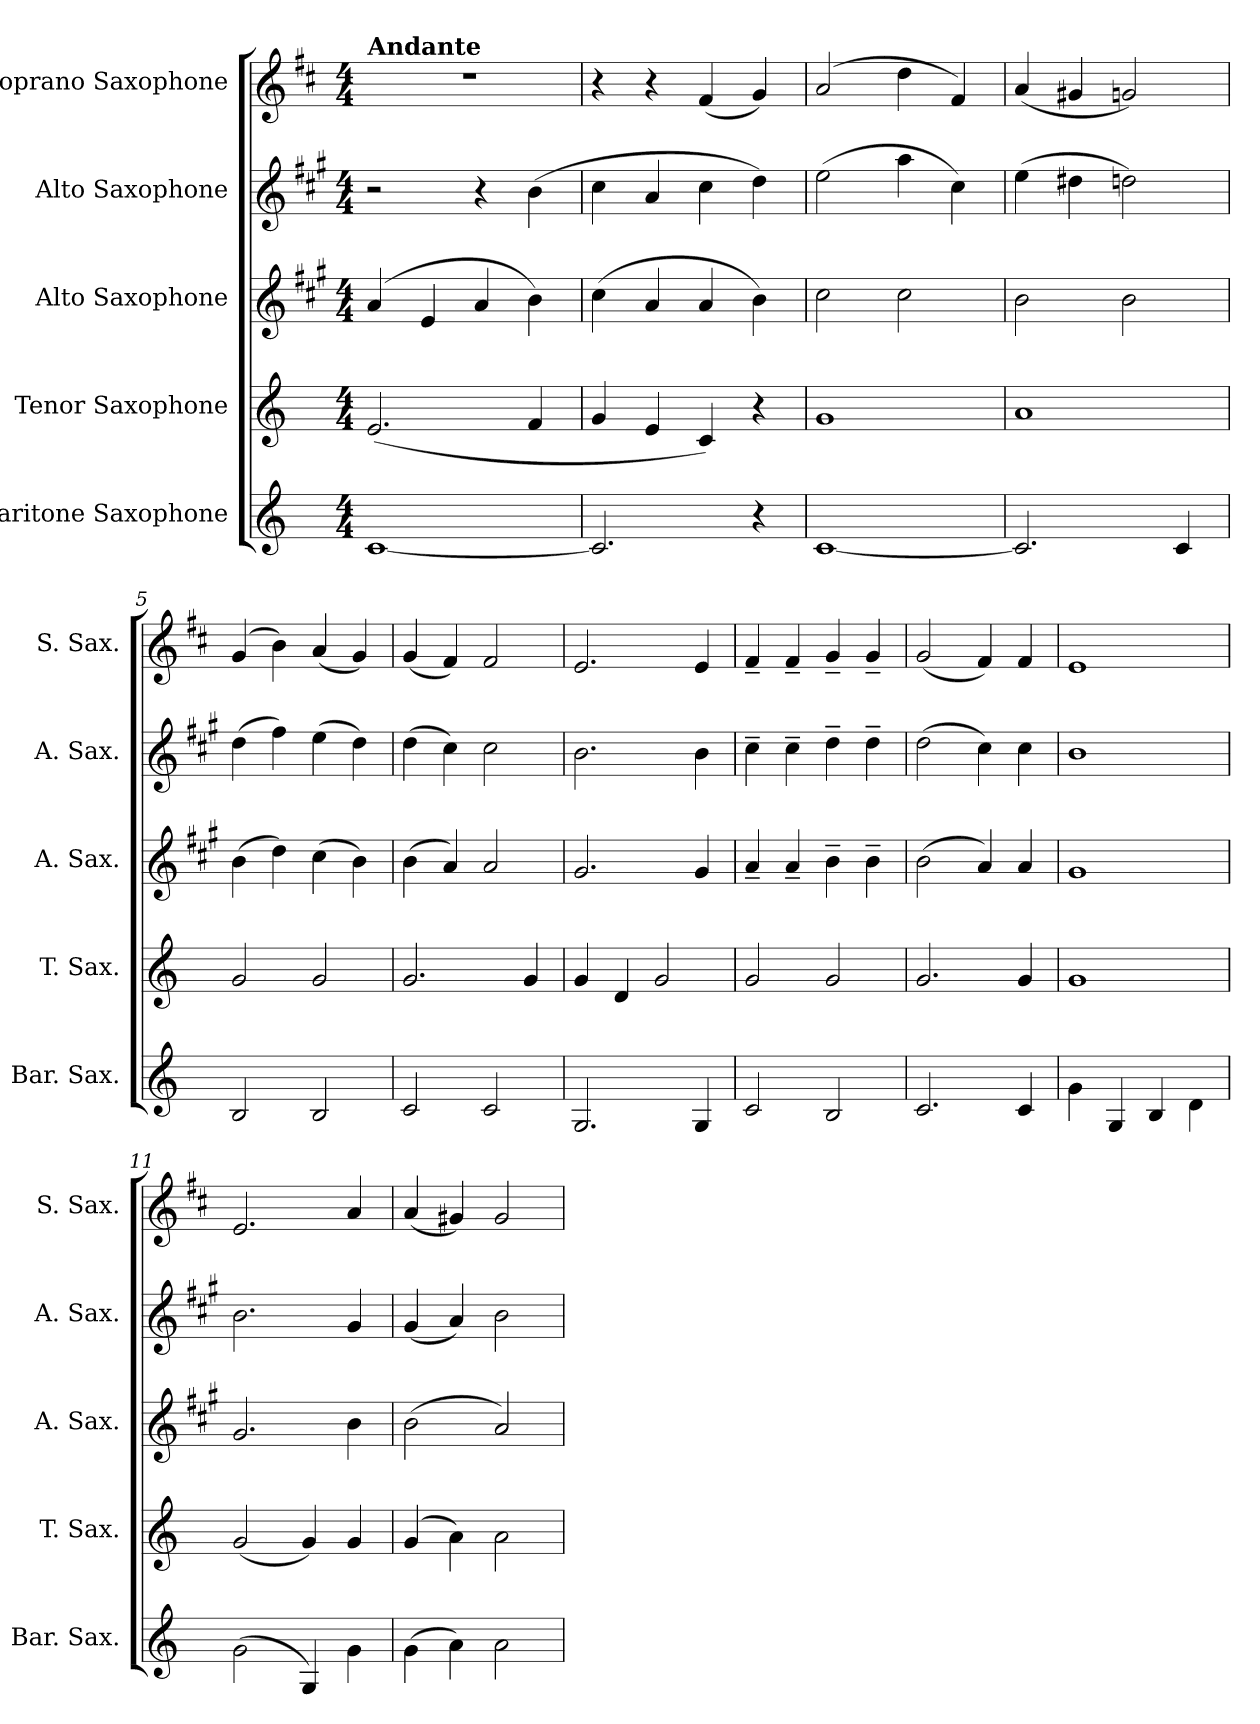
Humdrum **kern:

**kern	**kern	**kern	**kern	**kern
*part5	*part4	*part3	*part2	*part1
*staff5	*staff4	*staff3	*staff2	*staff1
*I"Baritone Saxophone	*I"Tenor Saxophone	*I"Alto Saxophone	*I"Alto Saxophone	*I"Soprano Saxophone
*I'Bar. Sax.	*I'T. Sax.	*I'A. Sax.	*I'A. Sax.	*I'S. Sax.
*clefG2	*clefG2	*clefG2	*clefG2	*clefG2
*ITrd12c21	*ITrd8c14	*ITrd5c9	*ITrd5c9	*ITrd1c2
*k[]	*k[]	*k[]	*k[]	*k[]
*M4/4	*M4/4	*M4/4	*M4/4	*M4/4
=1	=1	=1	=1	=1
!	!	!	!	!LO:TX:a:B:t=Andante
[1C	(>2.E/	(>4c/	2r	1r
.	.	4G/	.	.
.	.	4c/	4r	.
.	4F/	4d\)	(>4d\	.
=2	=2	=2	=2	=2
2.C/]	4G/	(>4e\	4e\	4r
.	4E/	4c/	4c/	4r
.	4C/)	4c/	4e\	(<4e/
4r	4r	4d\)	4f\)	4f/)
=3	=3	=3	=3	=3
[1C	1G	2e\	(>2g\	(>2g/
.	.	2e\	4cc\	4cc\
.	.	.	4e\)	4e/)
=4	=4	=4	=4	=4
2.C/]	1A	2d\	(>4g\	(<4g/
.	.	.	4f#X\	4f#X/
.	.	2d\	2fn\)	2fn/)
4C/	.	.	.	.
=5	=5	=5	=5	=5
2BB/	2G/	(>4d\	(>4f\	(>4f/
.	.	4f\)	4a\)	4a\)
2BB/	2G/	(>4e\	(>4g\	(<4g/
.	.	4d\)	4f\)	4f/)
=6	=6	=6	=6	=6
2C/	2.G/	(>4d\	(>4f\	(<4f/
.	.	4c/)	4e\)	4e/)
2C/	.	2c/	2e\	2e/
.	4G/	.	.	.
=7	=7	=7	=7	=7
2.GG/	4G/	2.B/	2.d\	2.d/
.	4D/	.	.	.
.	2G/	.	.	.
4GG/	.	4B/	4d\	4d/
!!LO:LB:g=z
=8	=8	=8	=8	=8
2C/	2G/	4c~/	4e~\	4e~/
.	.	4c~/	4e~\	4e~/
2BB/	2G/	4d~\	4f~\	4f~/
.	.	4d~\	4f~\	4f~/
=9	=9	=9	=9	=9
2.C/	2.G/	(>2d\	(>2f\	(<2f/
.	.	4c/)	4e\)	4e/)
4C/	4G/	4c/	4e\	4e/
=10	=10	=10	=10	=10
4G\	1G	1B	1d	1d
4GG/	.	.	.	.
4BB/	.	.	.	.
4D\	.	.	.	.
=11	=11	=11	=11	=11
(>2G\	(<2G/	2.B/	2.d\	2.d/
4GG/)	4G/)	.	.	.
4G\	4G/	4d\	4B/	4g/
=12	=12	=12	=12	=12
(>4G\	(>4G/	(>2d\	(<4B/	(<4g/
4A\)	4A\)	.	4c/)	4f#X/)
2A\	2A\	2c/)	2d\	2f#/
=	=	=	=	=
*-	*-	*-	*-	*-
